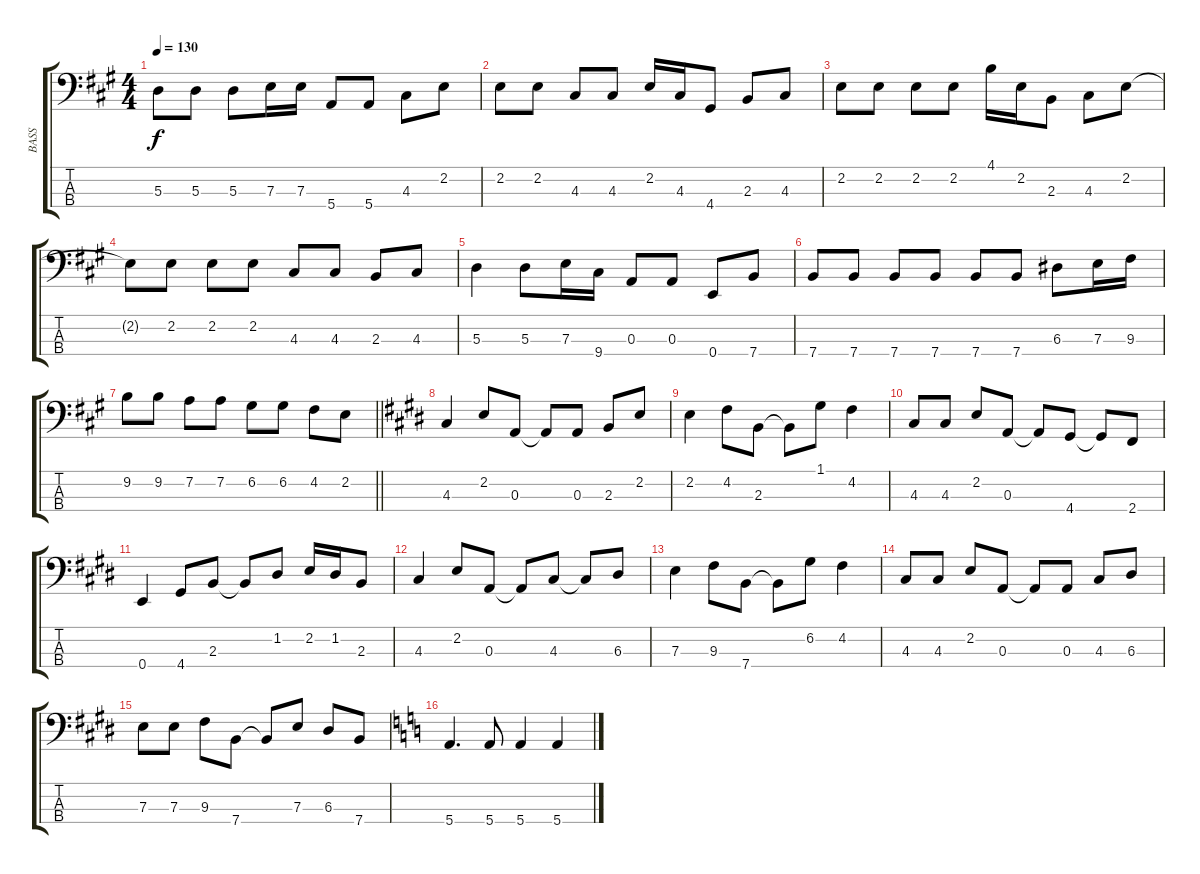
\track ("BASS" "BASS") {instrument electricbassfinger}
\staff {score tabs}
\tuning (G2 D2 A1 E1) {hide}
\ts (4 4)
\tempo 130
\clef f4
\ks a
5.3.8{dy f} 5.3.8 5.3.8 7.3.16 7.3.16 5.4.8 5.4.8 4.3.8 2.2.8 |
2.2.8 2.2.8 4.3.8 4.3.8 2.2.16 4.3.16 4.4.8 2.3.8 4.3.8 |
2.2.8 2.2.8 2.2.8 2.2.8 4.1.16 2.2.16 2.3.8 4.3.8 2.2.8 |
2.2{t}.8 2.2.8 2.2.8 2.2.8 4.3.8 4.3.8 2.3.8 4.3.8 |
5.3.4 5.3.8 7.3.16 9.4.16 0.3.8 0.3.8 0.4.8 7.4.8 |
7.4.8 7.4.8 7.4.8 7.4.8 7.4.8 7.4.8 6.3.8 7.3.16 9.3.16 |
\barLineRight lightlight
9.2.8 9.2.8 7.2.8 7.2.8 6.2.8 6.2.8 4.2.8 2.2.8 |
\ks e
4.3.4 2.2.8 0.3.8 0.3{t}.8 0.3.8 2.3.8 2.2.8 |
\ks c#minor
2.2.4 4.2.8 2.3.8 2.3{t}.8 1.1.8 4.2.4 |
\ks e
4.3.8 4.3.8 2.2.8 0.3.8 0.3{t}.8 4.4.8 4.4{t}.8 2.4.8 |
\ks c#minor
0.4.4 4.4.8 2.3.8 2.3{t}.8 1.2.8 2.2.16 1.2.16 2.3.8 |
4.3.4 2.2.8 0.3.8 0.3{t}.8 4.3.8 4.3{t}.8 6.3.8 |
7.3.4 9.3.8 7.4.8 7.4{t}.8 6.2.8 4.2.4 |
\ks e
4.3.8 4.3.8 2.2.8 0.3.8 0.3{t}.8 0.3.8 4.3.8 6.3.8 |
\ks c#minor
7.3.8 7.3.8 9.3.8 7.4.8 7.4{t}.8 7.3.8 6.3.8 7.4.8 |
\ks c
5.4.4{d} 5.4.8 5.4.4 5.4.4
